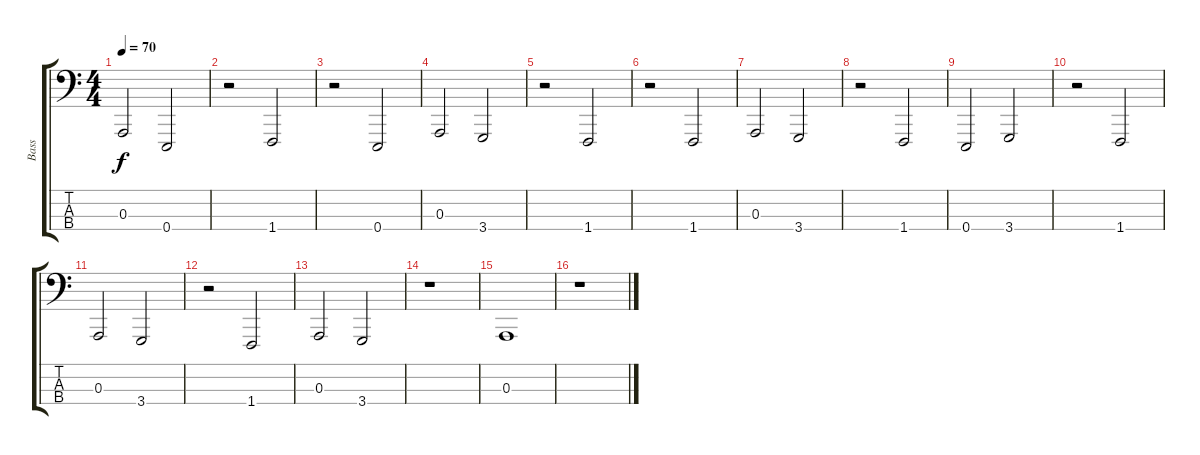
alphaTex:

\track ("Bass" "Bass") {instrument stringensemble2}
\staff {score tabs}
\tuning (G2 D2 A1 E1) {hide}
\ts (4 4)
\tempo 70
\clef f4
\ks c
0.3.2{dy f} 0.4.2 |
r.2 1.4.2 |
r.2 0.4.2 |
0.3.2 3.4.2 |
r.2 1.4.2 |
r.2 1.4.2 |
0.3.2 3.4.2 |
r.2 1.4.2 |
0.4.2 3.4.2 |
r.2 1.4.2 |
0.3.2 3.4.2 |
r.2 1.4.2 |
0.3.2 3.4.2 |
r.1 |
0.3.1 |
r.1
